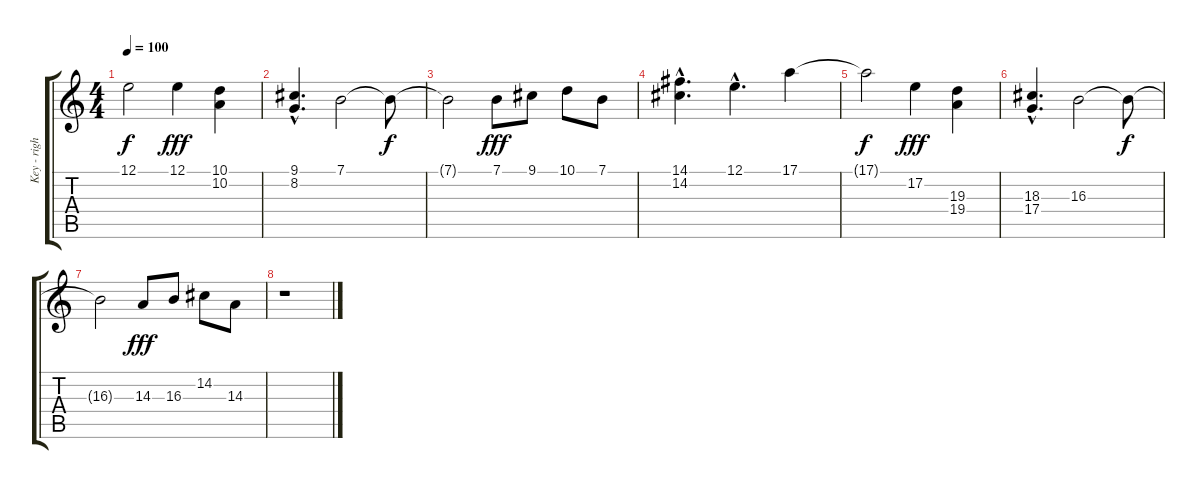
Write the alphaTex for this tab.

\track ("Key - right" "Key - righ") {instrument synthstrings1}
\staff {score tabs}
\tuning (E4 B3 G3 D3 A2 E2) {hide}
\ts (4 4)
\tempo 100
\clef g2
\ks c
12.1{t}.2{dy f} 12.1.4{dy fff} (10.1 10.2).4 |
(9.1{hac} 8.2).4{d} 7.1.2 7.1{t}.8{dy f} |
7.1{t}.2 7.1.8{dy fff} 9.1.8 10.1.8 7.1.8 |
(14.1{hac} 14.2).4{d volume 16 balance 8} 12.1{hac}.4{d} 17.1.4 |
17.1{t}.2{dy f} 17.2.4{dy fff} (19.3 19.4).4 |
(18.3{hac} 17.4).4{d} 16.3.2 16.3{t}.8{dy f} |
16.3{t}.2 14.3.8{dy fff} 16.3.8 14.2.8 14.3.8 |
r.1
